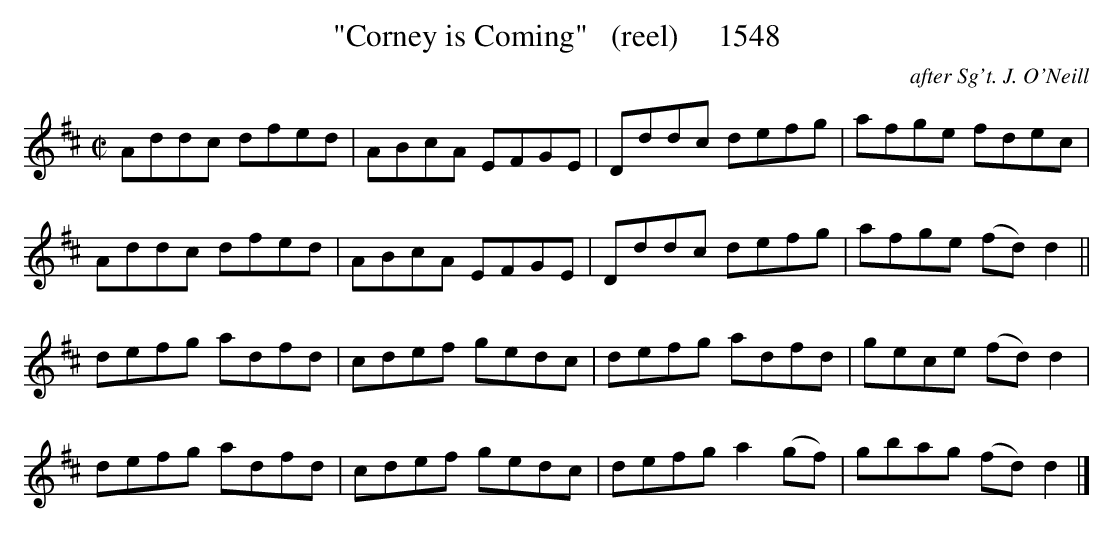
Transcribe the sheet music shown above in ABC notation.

X:1
T:"Corney is Coming"   (reel)     1548
C:after Sg't. J. O'Neill
BRENNAN July 2003 (HTTP://WWW.SOSYOURMOM.COM)
M:C|
L:1/8
K:D
Addc dfed|ABcA EFGE|Dddc defg|afge fdec|
Addc dfed|ABcA EFGE|Dddc defg|afge (fd) d2||
defg adfd|cdef gedc|defg adfd|gece (fd) d2|
defg adfd|cdef gedc|defg a2(gf)|gbag (fd) d2|]
